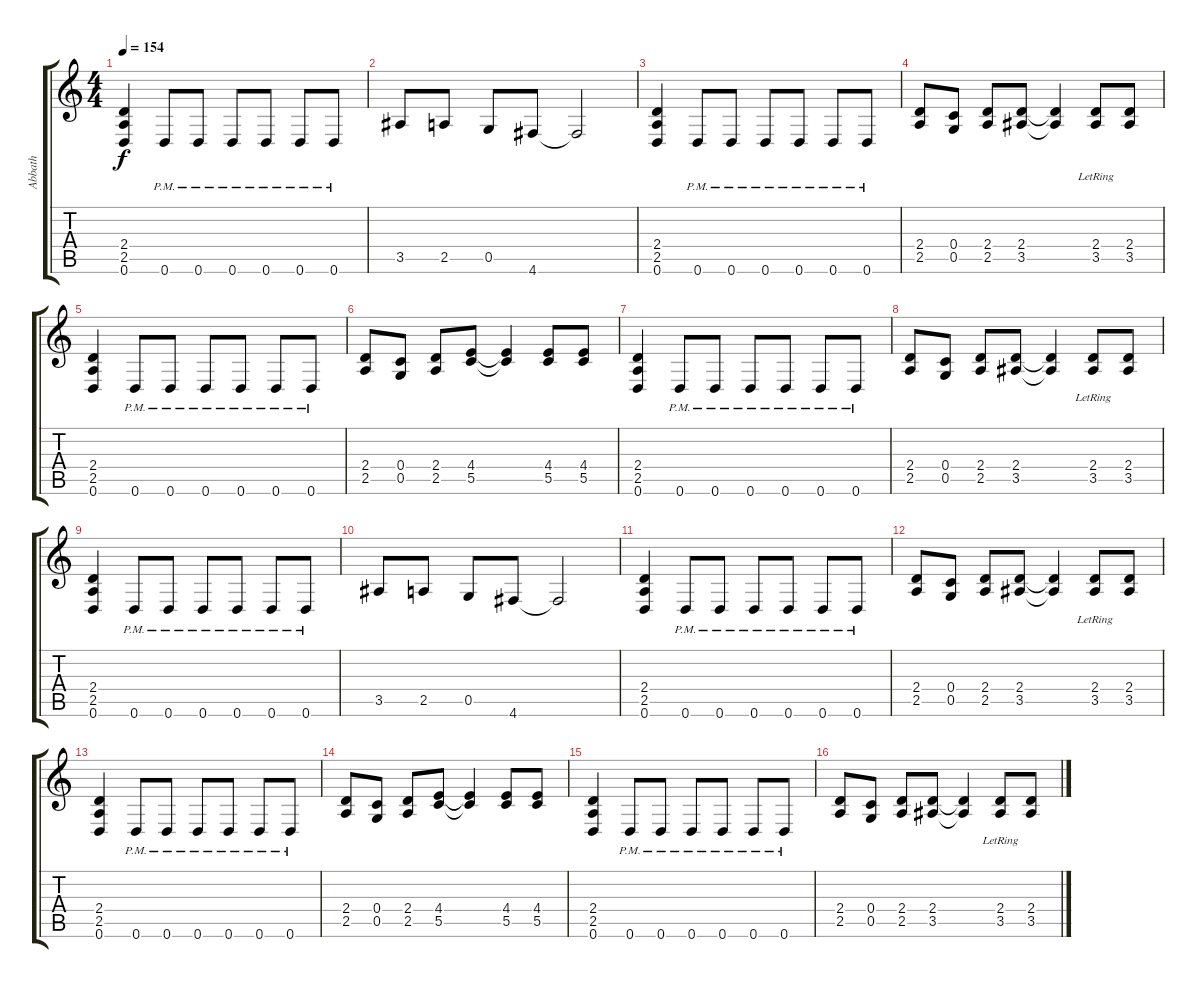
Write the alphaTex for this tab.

\track ("Abbath" "Abbath") {instrument distortionguitar}
\staff {score tabs}
\tuning (D4 A3 F3 C3 G2 D2) {hide}
\ts (4 4)
\tempo 154
\clef g2
\ks c
(2.4 2.5 0.6).4{dy f} 0.6{pm}.8 0.6{pm}.8 0.6{pm}.8 0.6{pm}.8 0.6{pm}.8 0.6{pm}.8 |
3.5.8 2.5.8 0.5.8 4.6.8 4.6{t}.2 |
(2.4 2.5 0.6).4 0.6{pm}.8 0.6{pm}.8 0.6{pm}.8 0.6{pm}.8 0.6{pm}.8 0.6{pm}.8 |
(2.4 2.5).8 (0.4 0.5).8 (2.4 2.5).8 (2.4 3.5).8 (2.4{t} 3.5{t}).4 (2.4{lr} 3.5{lr}).8 (2.4 3.5).8 |
(2.4 2.5 0.6).4 0.6{pm}.8 0.6{pm}.8 0.6{pm}.8 0.6{pm}.8 0.6{pm}.8 0.6{pm}.8 |
(2.4 2.5).8 (0.4 0.5).8 (2.4 2.5).8 (4.4 5.5).8 (4.4{t} 5.5{t}).4 (4.4 5.5).8 (4.4 5.5).8 |
(2.4 2.5 0.6).4 0.6{pm}.8 0.6{pm}.8 0.6{pm}.8 0.6{pm}.8 0.6{pm}.8 0.6{pm}.8 |
(2.4 2.5).8 (0.4 0.5).8 (2.4 2.5).8 (2.4 3.5).8 (2.4{t} 3.5{t}).4 (2.4{lr} 3.5{lr}).8 (2.4 3.5).8 |
(2.4 2.5 0.6).4 0.6{pm}.8 0.6{pm}.8 0.6{pm}.8 0.6{pm}.8 0.6{pm}.8 0.6{pm}.8 |
3.5.8 2.5.8 0.5.8 4.6.8 4.6{t}.2 |
(2.4 2.5 0.6).4 0.6{pm}.8 0.6{pm}.8 0.6{pm}.8 0.6{pm}.8 0.6{pm}.8 0.6{pm}.8 |
(2.4 2.5).8 (0.4 0.5).8 (2.4 2.5).8 (2.4 3.5).8 (2.4{t} 3.5{t}).4 (2.4{lr} 3.5{lr}).8 (2.4 3.5).8 |
(2.4 2.5 0.6).4 0.6{pm}.8 0.6{pm}.8 0.6{pm}.8 0.6{pm}.8 0.6{pm}.8 0.6{pm}.8 |
(2.4 2.5).8 (0.4 0.5).8 (2.4 2.5).8 (4.4 5.5).8 (4.4{t} 5.5{t}).4 (4.4 5.5).8 (4.4 5.5).8 |
(2.4 2.5 0.6).4 0.6{pm}.8 0.6{pm}.8 0.6{pm}.8 0.6{pm}.8 0.6{pm}.8 0.6{pm}.8 |
(2.4 2.5).8 (0.4 0.5).8 (2.4 2.5).8 (2.4 3.5).8 (2.4{t} 3.5{t}).4 (2.4{lr} 3.5{lr}).8 (2.4 3.5).8
